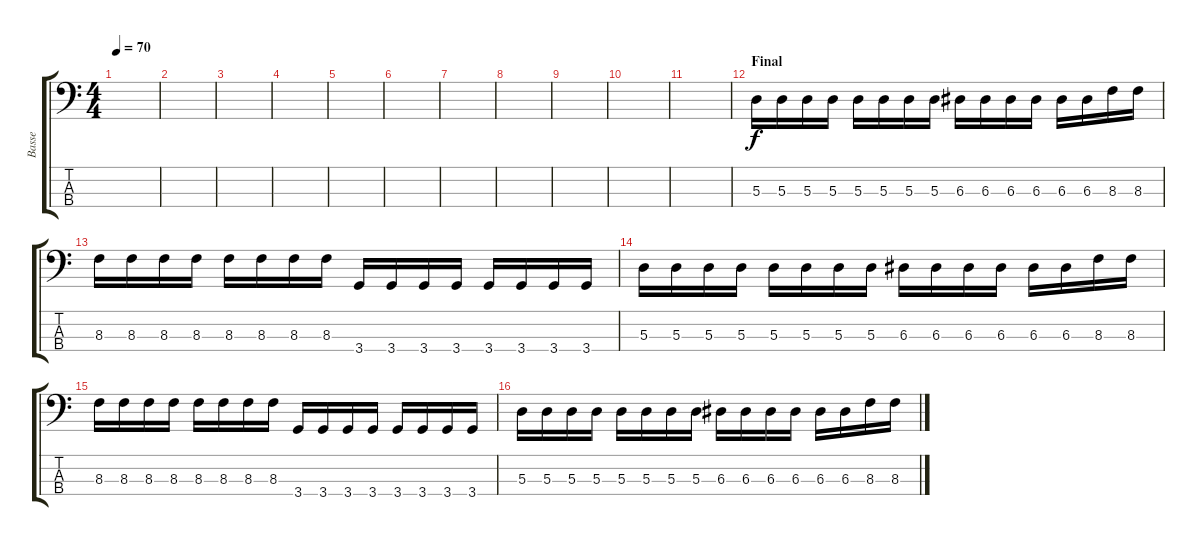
\track ("Basse" "Basse") {instrument electricbasspick}
\staff {score tabs}
\tuning (G2 D2 A1 E1) {hide}
\ts (4 4)
\tempo 70
\clef f4
\ks c
|
|
|
|
|
|
|
|
|
|
|
\section ("" "Final")
5.3.16 5.3.16 5.3.16 5.3.16 5.3.16 5.3.16 5.3.16 5.3.16 6.3.16 6.3.16 6.3.16 6.3.16 6.3.16 6.3.16 8.3.16 8.3.16 |
8.3.16 8.3.16 8.3.16 8.3.16 8.3.16 8.3.16 8.3.16 8.3.16 3.4.16 3.4.16 3.4.16 3.4.16 3.4.16 3.4.16 3.4.16 3.4.16 |
5.3.16 5.3.16 5.3.16 5.3.16 5.3.16 5.3.16 5.3.16 5.3.16 6.3.16 6.3.16 6.3.16 6.3.16 6.3.16 6.3.16 8.3.16 8.3.16 |
8.3.16 8.3.16 8.3.16 8.3.16 8.3.16 8.3.16 8.3.16 8.3.16 3.4.16 3.4.16 3.4.16 3.4.16 3.4.16 3.4.16 3.4.16 3.4.16 |
5.3.16 5.3.16 5.3.16 5.3.16 5.3.16 5.3.16 5.3.16 5.3.16 6.3.16 6.3.16 6.3.16 6.3.16 6.3.16 6.3.16 8.3.16 8.3.16
